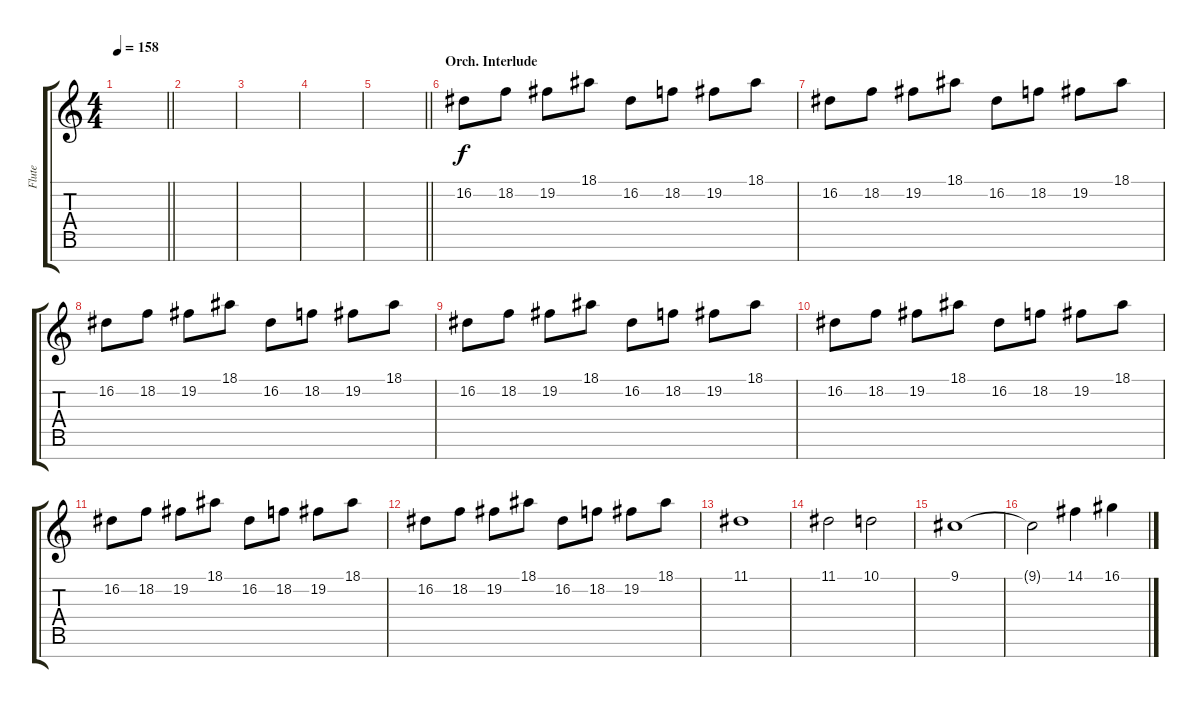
\track ("Flute" "Flute") {instrument flute}
\staff {score tabs}
\tuning (E4 B3 G3 D3 A2 E2 B1) {hide}
\ts (4 4)
\tempo 158
\clef g2
\barLineRight lightlight
\ks c
|
|
|
|
\barLineRight lightlight
|
\section ("" "Orch. Interlude")
16.2.8 18.2.8 19.2.8 18.1.8 16.2.8 18.2.8 19.2.8 18.1.8 |
16.2.8 18.2.8 19.2.8 18.1.8 16.2.8 18.2.8 19.2.8 18.1.8 |
16.2.8 18.2.8 19.2.8 18.1.8 16.2.8 18.2.8 19.2.8 18.1.8 |
16.2.8 18.2.8 19.2.8 18.1.8 16.2.8 18.2.8 19.2.8 18.1.8 |
16.2.8 18.2.8 19.2.8 18.1.8 16.2.8 18.2.8 19.2.8 18.1.8 |
16.2.8 18.2.8 19.2.8 18.1.8 16.2.8 18.2.8 19.2.8 18.1.8 |
16.2.8 18.2.8 19.2.8 18.1.8 16.2.8 18.2.8 19.2.8 18.1.8 |
11.1.1 |
11.1.2 10.1.2 |
9.1.1 |
9.1{t}.2 14.1.4 16.1.4
